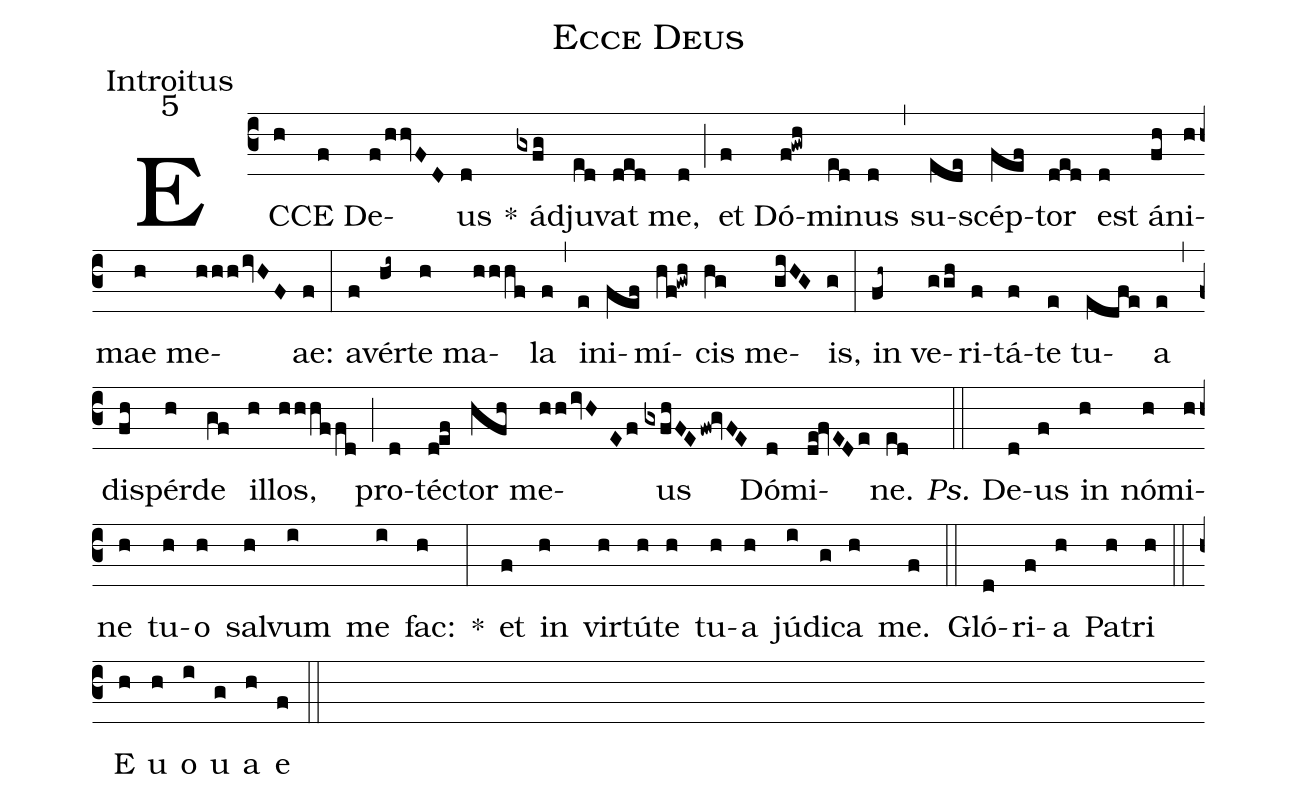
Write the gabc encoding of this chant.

name:Ecce Deus;
office-part:Introitus;
mode:5;
%%
(c3) EC(h)CE(f) De(f/hhvFD)us(d) *() ád(gxfg)ju(ed)vat(ded) me,(d) (;) et(f) Dó(f!gwh)mi(ed)nus(d) (,) su(ede)scép(fef)tor(ded) est(d) á(fh)ni(h)mae(h) me(hhh/ivHF)ae:(f) (:) a(f)vér(hi~)te(h) ma(hhhf)la(f) (,) i(e)ni(fef)mí(hf!gwh)cis(hg) me(giHG)is,(g) (:) in(fh~) ve(ggh)ri(f)tá(f)te(e) tu(edfe)a(e) (,) dis(fh)pér(h)de(gf) il(h)los,(hhhffd) (;) pro(d)téc(d!ef)tor(hfh) me(hh/ivHEf)us(gxfhFE/fw!gvFE) Dó(d)mi(de!fvEDe)ne.(ed) <i>Ps.</i>(::) De(d)us(f) in(h) nó(h)mi(h)ne(h) tu(h)o(h) sal(h)vum(i) me(i) fac:(h) *(:) et(f) in(h) vir(h)tú(h)te(h) tu(h)a(h) jú(i)di(g)ca(h) me.(f) (::) Gló(d)ri(f)a(h) Pa(h)tri(h) (::) E(h) u(h) o(i) u(g) a(h) e(f) (::)
